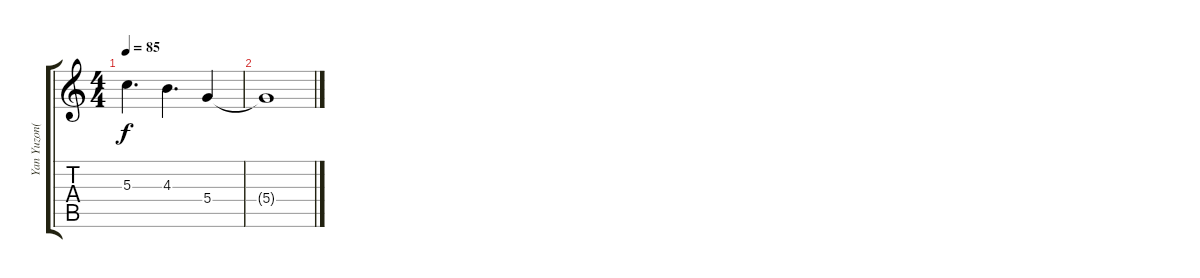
\track ("Yan Yuzon(Distortion) " "Yan Yuzon(") {instrument distortionguitar}
\staff {score tabs}
\tuning (E4 B3 G3 D3 A2 D2) {hide}
\ts (4 4)
\tempo 85
\clef g2
\ks c
5.3.4{d dy f} 4.3.4{d} 5.4.4 |
5.4{t}.1
